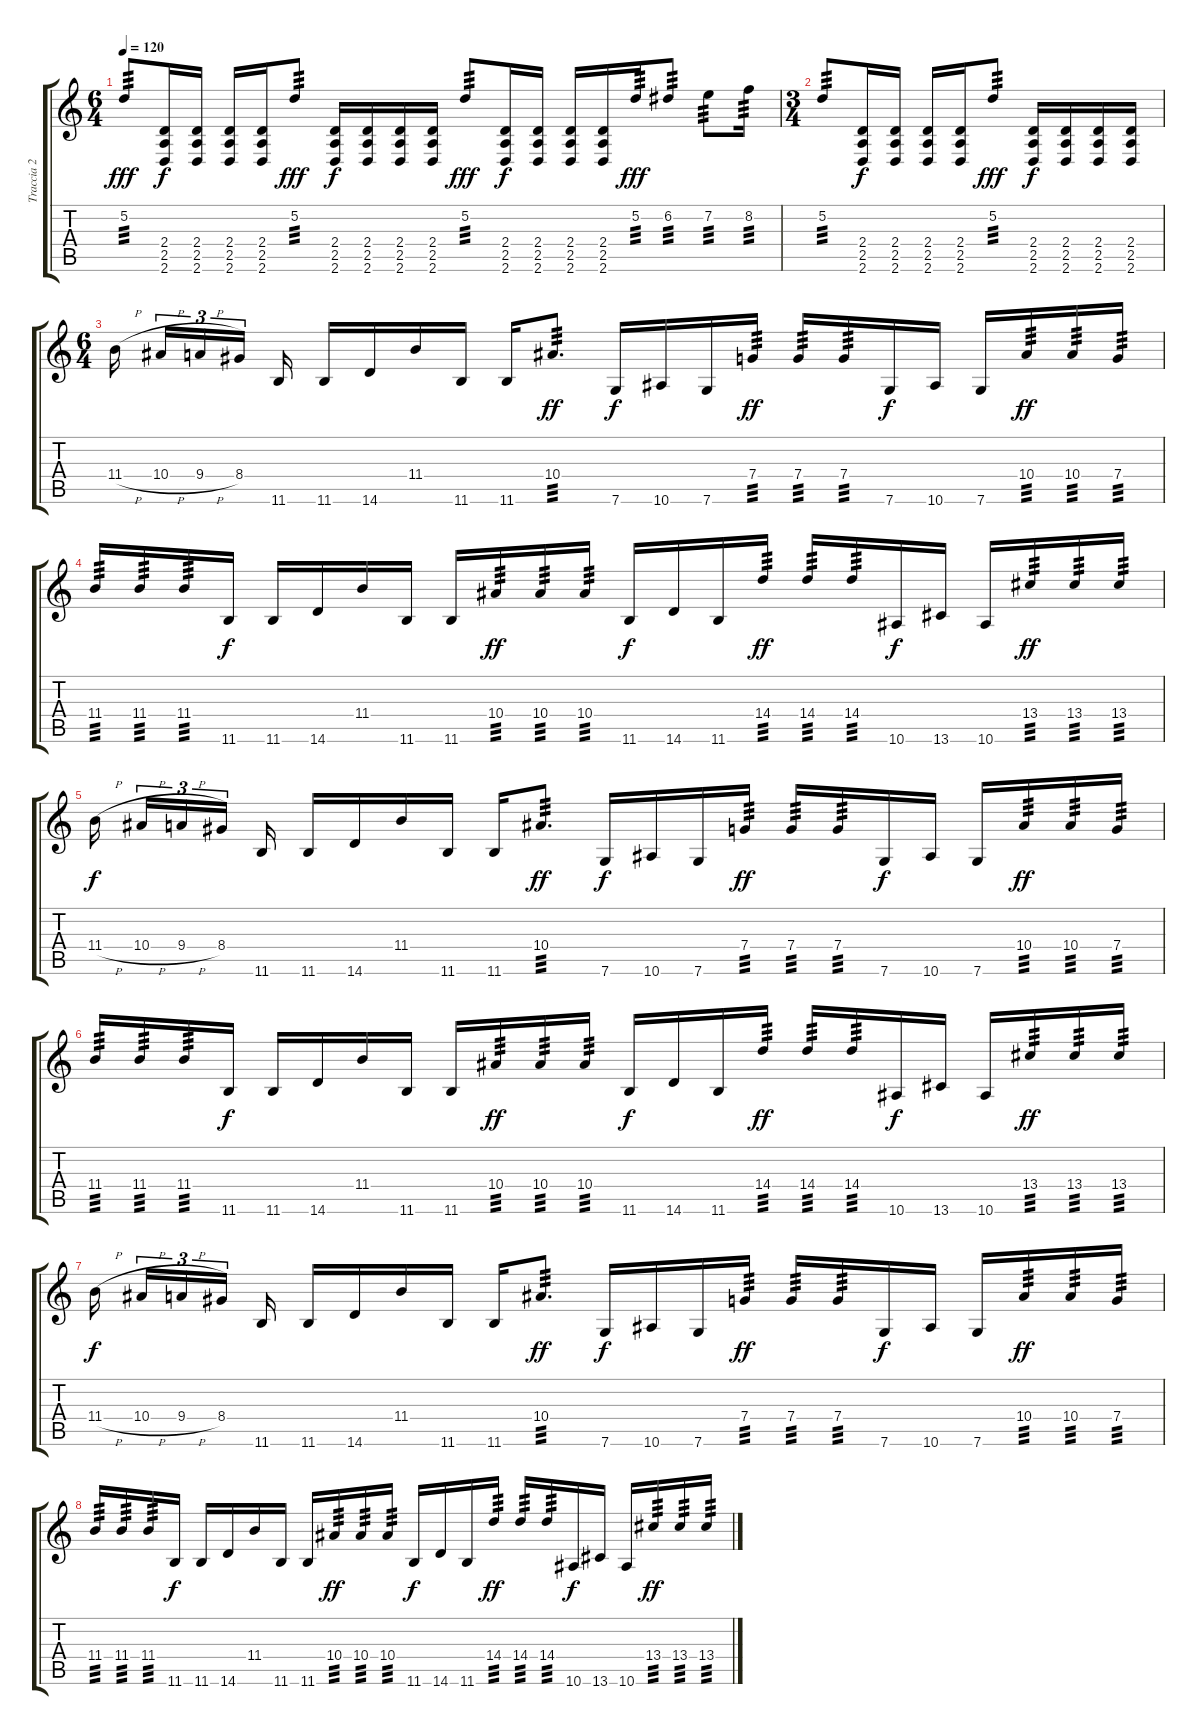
\track ("Traccia 2" "Traccia 2") {instrument distortionguitar}
\staff {score tabs}
\tuning (D4 A3 F3 C3 G2 C2) {hide}
\ts (6 4)
\tempo 120
\clef g2
\ks c
5.2.8{tp 3 dy fff} (2.4 2.5 2.6).16{dy f} (2.4 2.5 2.6).16 (2.4 2.5 2.6).16 (2.4 2.5 2.6).16 5.2.8{tp 3 dy fff} (2.4 2.5 2.6).16{dy f} (2.4 2.5 2.6).16 (2.4 2.5 2.6).16 (2.4 2.5 2.6).16 5.2.8{tp 3 dy fff} (2.4 2.5 2.6).16{dy f} (2.4 2.5 2.6).16 (2.4 2.5 2.6).16 (2.4 2.5 2.6).16 5.2.16{tp 3 dy fff} 6.2.8{tp 3} 7.2.8{tp 3} 8.2.16{tp 3} |
\ts (3 4)
5.2.8{tp 3} (2.4 2.5 2.6).16{dy f} (2.4 2.5 2.6).16 (2.4 2.5 2.6).16 (2.4 2.5 2.6).16 5.2.8{tp 3 dy fff} (2.4 2.5 2.6).16{dy f} (2.4 2.5 2.6).16 (2.4 2.5 2.6).16 (2.4 2.5 2.6).16 |
\ts (6 4)
11.4{h}.16{beam splitsecondary} 10.4{h}.16{tu (3 2)} 9.4{h}.16{tu (3 2)} 8.4.16{tu (3 2) beam splitsecondary} 11.6.16 11.6.16 14.6.16 11.4.16 11.6.16 11.6.16 10.4.8{d tp 3 dy ff} 7.6.16{dy f} 10.6.16 7.6.16 7.4.16{tp 3 dy ff} 7.4.16{tp 3} 7.4.16{tp 3} 7.6.16{dy f} 10.6.16 7.6.16 10.4.16{tp 3 dy ff} 10.4.16{tp 3} 7.4.16{tp 3} |
11.4.16{tp 3} 11.4.16{tp 3} 11.4.16{tp 3} 11.6.16{dy f} 11.6.16 14.6.16 11.4.16 11.6.16 11.6.16 10.4.16{tp 3 dy ff} 10.4.16{tp 3} 10.4.16{tp 3} 11.6.16{dy f} 14.6.16 11.6.16 14.4.16{tp 3 dy ff} 14.4.16{tp 3} 14.4.16{tp 3} 10.6.16{dy f} 13.6.16 10.6.16 13.4.16{tp 3 dy ff} 13.4.16{tp 3} 13.4.16{tp 3} |
11.4{h}.16{dy f beam splitsecondary} 10.4{h}.16{tu (3 2)} 9.4{h}.16{tu (3 2)} 8.4.16{tu (3 2) beam splitsecondary} 11.6.16 11.6.16 14.6.16 11.4.16 11.6.16 11.6.16 10.4.8{d tp 3 dy ff} 7.6.16{dy f} 10.6.16 7.6.16 7.4.16{tp 3 dy ff} 7.4.16{tp 3} 7.4.16{tp 3} 7.6.16{dy f} 10.6.16 7.6.16 10.4.16{tp 3 dy ff} 10.4.16{tp 3} 7.4.16{tp 3} |
11.4.16{tp 3} 11.4.16{tp 3} 11.4.16{tp 3} 11.6.16{dy f} 11.6.16 14.6.16 11.4.16 11.6.16 11.6.16 10.4.16{tp 3 dy ff} 10.4.16{tp 3} 10.4.16{tp 3} 11.6.16{dy f} 14.6.16 11.6.16 14.4.16{tp 3 dy ff} 14.4.16{tp 3} 14.4.16{tp 3} 10.6.16{dy f} 13.6.16 10.6.16 13.4.16{tp 3 dy ff} 13.4.16{tp 3} 13.4.16{tp 3} |
11.4{h}.16{dy f beam splitsecondary} 10.4{h}.16{tu (3 2)} 9.4{h}.16{tu (3 2)} 8.4.16{tu (3 2) beam splitsecondary} 11.6.16 11.6.16 14.6.16 11.4.16 11.6.16 11.6.16 10.4.8{d tp 3 dy ff} 7.6.16{dy f} 10.6.16 7.6.16 7.4.16{tp 3 dy ff} 7.4.16{tp 3} 7.4.16{tp 3} 7.6.16{dy f} 10.6.16 7.6.16 10.4.16{tp 3 dy ff} 10.4.16{tp 3} 7.4.16{tp 3} |
11.4.16{tp 3} 11.4.16{tp 3} 11.4.16{tp 3} 11.6.16{dy f} 11.6.16 14.6.16 11.4.16 11.6.16 11.6.16 10.4.16{tp 3 dy ff} 10.4.16{tp 3} 10.4.16{tp 3} 11.6.16{dy f} 14.6.16 11.6.16 14.4.16{tp 3 dy ff} 14.4.16{tp 3} 14.4.16{tp 3} 10.6.16{dy f} 13.6.16 10.6.16 13.4.16{tp 3 dy ff} 13.4.16{tp 3} 13.4.16{tp 3}
